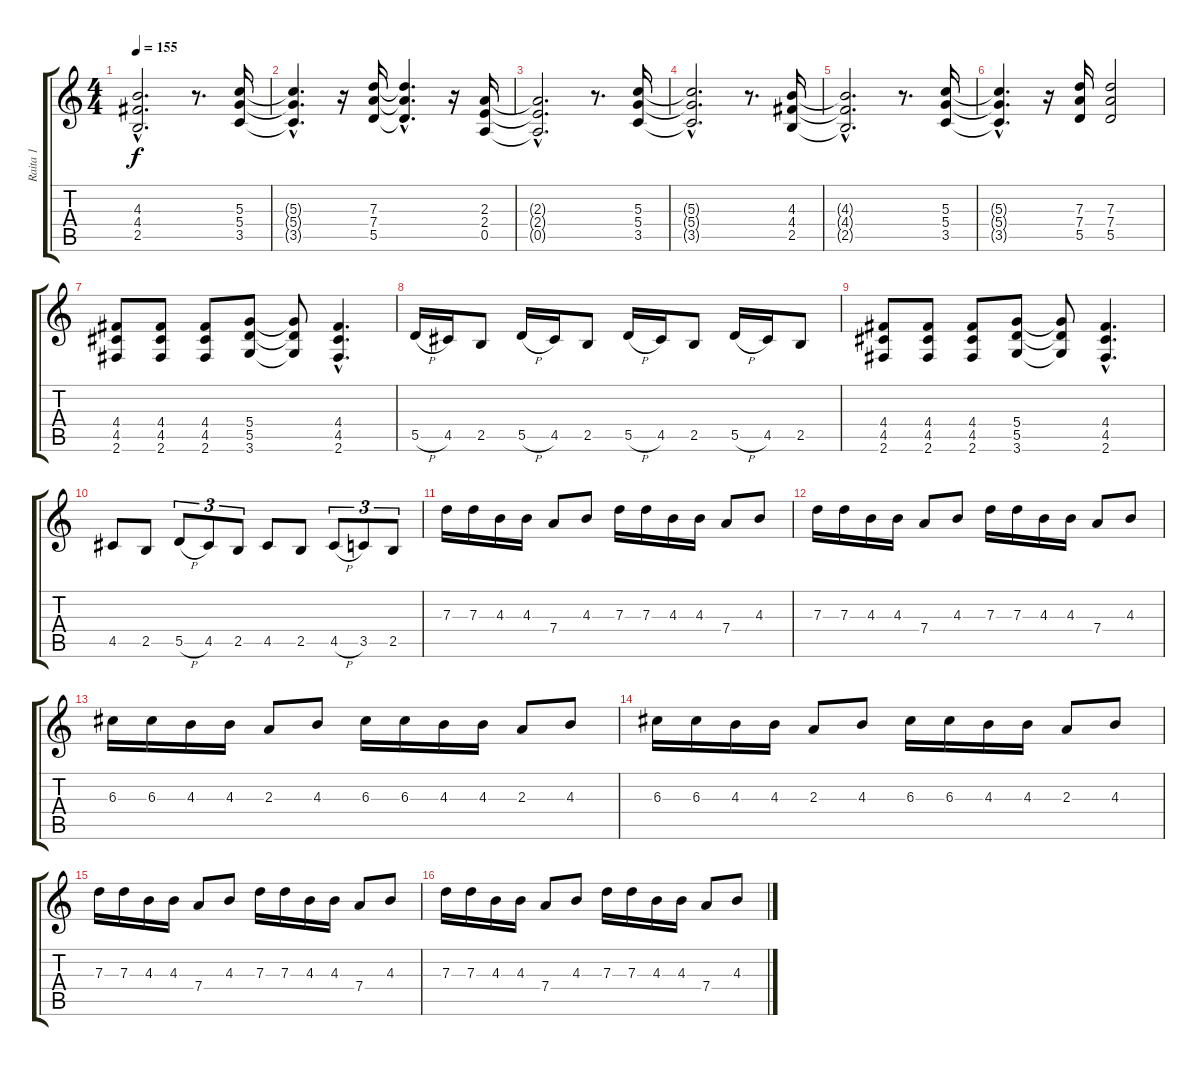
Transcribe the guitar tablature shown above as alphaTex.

\track ("Raita 1" "Raita 1") {instrument distortionguitar}
\staff {score tabs}
\tuning (E4 B3 G3 D3 A2 E2) {hide}
\ts (4 4)
\tempo 155
\clef g2
\ks c
(4.3{hac t} 4.4{hac t} 2.5{hac t}).2{d dy f} r.8{d} (5.3 5.4 3.5).16 |
(5.3{hac t} 5.4{hac t} 3.5{hac t}).4{d} r.16 (7.3 7.4 5.5).16 (7.3{hac t} 7.4{hac t} 5.5{hac t}).4{d} r.16 (2.3 2.4 0.5).16 |
(2.3{hac t} 2.4{hac t} 0.5{hac t}).2{d} r.8{d} (5.3 5.4 3.5).16 |
(5.3{hac t} 5.4{hac t} 3.5{hac t}).2{d} r.8{d} (4.3 4.4 2.5).16 |
(4.3{hac t} 4.4{hac t} 2.5{hac t}).2{d} r.8{d} (5.3 5.4 3.5).16 |
(5.3{hac t} 5.4{hac t} 3.5{hac t}).4{d} r.16 (7.3 7.4 5.5).16 (7.3 7.4 5.5).2 |
(4.4 4.5 2.6).8 (4.4 4.5 2.6).8 (4.4 4.5 2.6).8 (5.4 5.5 3.6).8 (5.4{t} 5.5{t} 3.6{t}).8 (4.4{hac} 4.5{hac} 2.6{hac}).4{d} |
5.5{h}.16 4.5.16 2.5.8 5.5{h}.16 4.5.16 2.5.8 5.5{h}.16 4.5.16 2.5.8 5.5{h}.16 4.5.16 2.5.8 |
(4.4 4.5 2.6).8 (4.4 4.5 2.6).8 (4.4 4.5 2.6).8 (5.4 5.5 3.6).8 (5.4{t} 5.5{t} 3.6{t}).8 (4.4{hac} 4.5{hac} 2.6{hac}).4{d} |
4.5.8 2.5.8 5.5{h}.8{tu (3 2)} 4.5.8{tu (3 2)} 2.5.8{tu (3 2)} 4.5.8 2.5.8 4.5{h}.8{tu (3 2)} 3.5.8{tu (3 2)} 2.5.8{tu (3 2)} |
7.3.16 7.3.16 4.3.16 4.3.16 7.4.8 4.3.8 7.3.16 7.3.16 4.3.16 4.3.16 7.4.8 4.3.8 |
7.3.16 7.3.16 4.3.16 4.3.16 7.4.8 4.3.8 7.3.16 7.3.16 4.3.16 4.3.16 7.4.8 4.3.8 |
6.3.16 6.3.16 4.3.16 4.3.16 2.3.8 4.3.8 6.3.16 6.3.16 4.3.16 4.3.16 2.3.8 4.3.8 |
6.3.16 6.3.16 4.3.16 4.3.16 2.3.8 4.3.8 6.3.16 6.3.16 4.3.16 4.3.16 2.3.8 4.3.8 |
7.3.16 7.3.16 4.3.16 4.3.16 7.4.8 4.3.8 7.3.16 7.3.16 4.3.16 4.3.16 7.4.8 4.3.8 |
7.3.16 7.3.16 4.3.16 4.3.16 7.4.8 4.3.8 7.3.16 7.3.16 4.3.16 4.3.16 7.4.8 4.3.8
